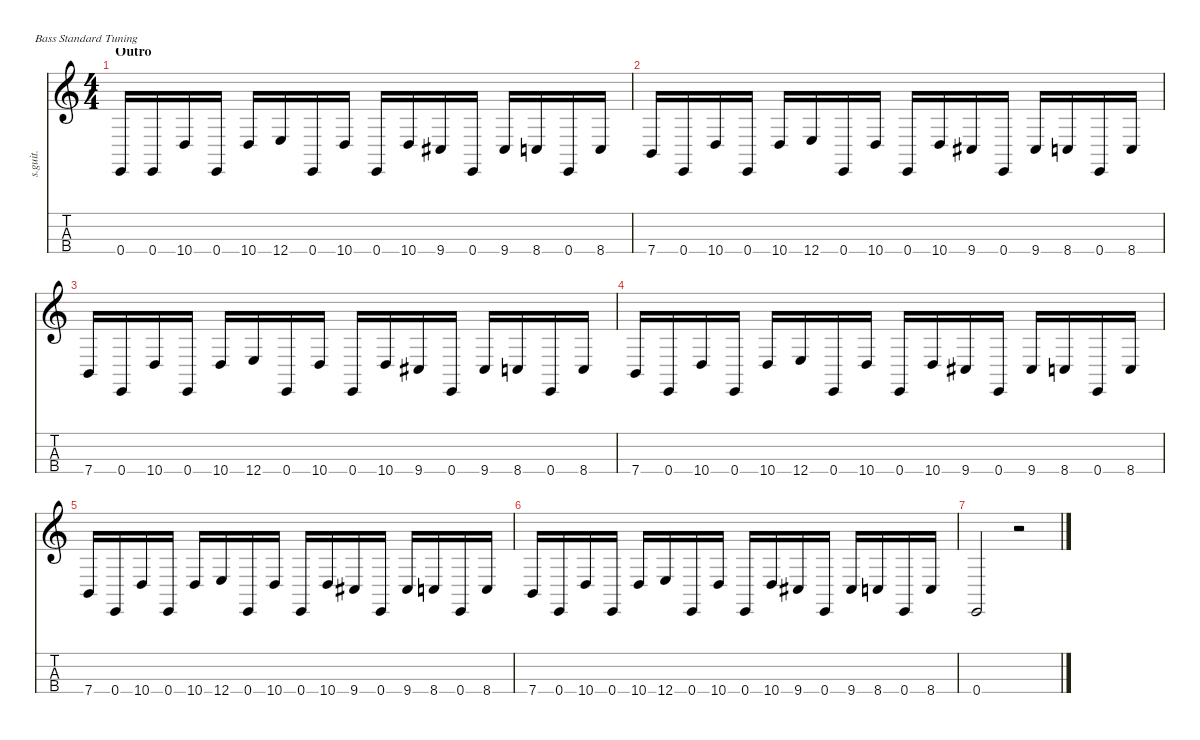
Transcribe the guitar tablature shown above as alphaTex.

\defaultSystemsLayout 4
\hideDynamics
\bracketExtendMode nobrackets
\track ("Chris Wolstenholm - Bass" "s.guit.") {instrument electricbassfinger}
\staff {score tabs}
\tuning (G2 D2 A1 E1)
\ts (4 4)
\section ("" "Outro")
\tempo (93 hide)
\clef g2
\ks c
0.4.16{lyrics (0 "") lyrics (1 "") lyrics (2 "") lyrics (3 "") lyrics (4 "") dy f} 0.4.16{lyrics (0 "") lyrics (1 "") lyrics (2 "") lyrics (3 "") lyrics (4 "")} 10.4.16{lyrics (0 "") lyrics (1 "") lyrics (2 "") lyrics (3 "") lyrics (4 "")} 0.4.16{lyrics (0 "") lyrics (1 "") lyrics (2 "") lyrics (3 "") lyrics (4 "")} 10.4.16{lyrics (0 "") lyrics (1 "") lyrics (2 "") lyrics (3 "") lyrics (4 "")} 12.4.16{lyrics (0 "") lyrics (1 "") lyrics (2 "") lyrics (3 "") lyrics (4 "")} 0.4.16{lyrics (0 "") lyrics (1 "") lyrics (2 "") lyrics (3 "") lyrics (4 "")} 10.4.16{lyrics (0 "") lyrics (1 "") lyrics (2 "") lyrics (3 "") lyrics (4 "")} 0.4.16{lyrics (0 "") lyrics (1 "") lyrics (2 "") lyrics (3 "") lyrics (4 "")} 10.4.16{lyrics (0 "") lyrics (1 "") lyrics (2 "") lyrics (3 "") lyrics (4 "")} 9.4{acc #}.16{lyrics (0 "") lyrics (1 "") lyrics (2 "") lyrics (3 "") lyrics (4 "")} 0.4.16{lyrics (0 "") lyrics (1 "") lyrics (2 "") lyrics (3 "") lyrics (4 "")} 9.4{acc #}.16{lyrics (0 "") lyrics (1 "") lyrics (2 "") lyrics (3 "") lyrics (4 "")} 8.4.16{lyrics (0 "") lyrics (1 "") lyrics (2 "") lyrics (3 "") lyrics (4 "")} 0.4.16{lyrics (0 "") lyrics (1 "") lyrics (2 "") lyrics (3 "") lyrics (4 "")} 8.4.16{lyrics (0 "") lyrics (1 "") lyrics (2 "") lyrics (3 "") lyrics (4 "")} |
7.4.16{lyrics (0 "") lyrics (1 "") lyrics (2 "") lyrics (3 "") lyrics (4 "")} 0.4.16{lyrics (0 "") lyrics (1 "") lyrics (2 "") lyrics (3 "") lyrics (4 "")} 10.4.16{lyrics (0 "") lyrics (1 "") lyrics (2 "") lyrics (3 "") lyrics (4 "")} 0.4.16{lyrics (0 "") lyrics (1 "") lyrics (2 "") lyrics (3 "") lyrics (4 "")} 10.4.16{lyrics (0 "") lyrics (1 "") lyrics (2 "") lyrics (3 "") lyrics (4 "")} 12.4.16{lyrics (0 "") lyrics (1 "") lyrics (2 "") lyrics (3 "") lyrics (4 "")} 0.4.16{lyrics (0 "") lyrics (1 "") lyrics (2 "") lyrics (3 "") lyrics (4 "")} 10.4.16{lyrics (0 "") lyrics (1 "") lyrics (2 "") lyrics (3 "") lyrics (4 "")} 0.4.16{lyrics (0 "") lyrics (1 "") lyrics (2 "") lyrics (3 "") lyrics (4 "")} 10.4.16{lyrics (0 "") lyrics (1 "") lyrics (2 "") lyrics (3 "") lyrics (4 "")} 9.4{acc #}.16{lyrics (0 "") lyrics (1 "") lyrics (2 "") lyrics (3 "") lyrics (4 "")} 0.4.16{lyrics (0 "") lyrics (1 "") lyrics (2 "") lyrics (3 "") lyrics (4 "")} 9.4{acc #}.16{lyrics (0 "") lyrics (1 "") lyrics (2 "") lyrics (3 "") lyrics (4 "")} 8.4.16{lyrics (0 "") lyrics (1 "") lyrics (2 "") lyrics (3 "") lyrics (4 "")} 0.4.16{lyrics (0 "") lyrics (1 "") lyrics (2 "") lyrics (3 "") lyrics (4 "")} 8.4.16{lyrics (0 "") lyrics (1 "") lyrics (2 "") lyrics (3 "") lyrics (4 "")} |
7.4.16{lyrics (0 "") lyrics (1 "") lyrics (2 "") lyrics (3 "") lyrics (4 "")} 0.4.16{lyrics (0 "") lyrics (1 "") lyrics (2 "") lyrics (3 "") lyrics (4 "")} 10.4.16{lyrics (0 "") lyrics (1 "") lyrics (2 "") lyrics (3 "") lyrics (4 "")} 0.4.16{lyrics (0 "") lyrics (1 "") lyrics (2 "") lyrics (3 "") lyrics (4 "")} 10.4.16{lyrics (0 "") lyrics (1 "") lyrics (2 "") lyrics (3 "") lyrics (4 "")} 12.4.16{lyrics (0 "") lyrics (1 "") lyrics (2 "") lyrics (3 "") lyrics (4 "")} 0.4.16{lyrics (0 "") lyrics (1 "") lyrics (2 "") lyrics (3 "") lyrics (4 "")} 10.4.16{lyrics (0 "") lyrics (1 "") lyrics (2 "") lyrics (3 "") lyrics (4 "")} 0.4.16{lyrics (0 "") lyrics (1 "") lyrics (2 "") lyrics (3 "") lyrics (4 "")} 10.4.16{lyrics (0 "") lyrics (1 "") lyrics (2 "") lyrics (3 "") lyrics (4 "")} 9.4{acc #}.16{lyrics (0 "") lyrics (1 "") lyrics (2 "") lyrics (3 "") lyrics (4 "")} 0.4.16{lyrics (0 "") lyrics (1 "") lyrics (2 "") lyrics (3 "") lyrics (4 "")} 9.4{acc #}.16{lyrics (0 "") lyrics (1 "") lyrics (2 "") lyrics (3 "") lyrics (4 "")} 8.4.16{lyrics (0 "") lyrics (1 "") lyrics (2 "") lyrics (3 "") lyrics (4 "")} 0.4.16{lyrics (0 "") lyrics (1 "") lyrics (2 "") lyrics (3 "") lyrics (4 "")} 8.4.16{lyrics (0 "") lyrics (1 "") lyrics (2 "") lyrics (3 "") lyrics (4 "")} |
7.4.16{lyrics (0 "") lyrics (1 "") lyrics (2 "") lyrics (3 "") lyrics (4 "")} 0.4.16{lyrics (0 "") lyrics (1 "") lyrics (2 "") lyrics (3 "") lyrics (4 "")} 10.4.16{lyrics (0 "") lyrics (1 "") lyrics (2 "") lyrics (3 "") lyrics (4 "")} 0.4.16{lyrics (0 "") lyrics (1 "") lyrics (2 "") lyrics (3 "") lyrics (4 "")} 10.4.16{lyrics (0 "") lyrics (1 "") lyrics (2 "") lyrics (3 "") lyrics (4 "")} 12.4.16{lyrics (0 "") lyrics (1 "") lyrics (2 "") lyrics (3 "") lyrics (4 "")} 0.4.16{lyrics (0 "") lyrics (1 "") lyrics (2 "") lyrics (3 "") lyrics (4 "")} 10.4.16{lyrics (0 "") lyrics (1 "") lyrics (2 "") lyrics (3 "") lyrics (4 "")} 0.4.16{lyrics (0 "") lyrics (1 "") lyrics (2 "") lyrics (3 "") lyrics (4 "")} 10.4.16{lyrics (0 "") lyrics (1 "") lyrics (2 "") lyrics (3 "") lyrics (4 "")} 9.4{acc #}.16{lyrics (0 "") lyrics (1 "") lyrics (2 "") lyrics (3 "") lyrics (4 "")} 0.4.16{lyrics (0 "") lyrics (1 "") lyrics (2 "") lyrics (3 "") lyrics (4 "")} 9.4{acc #}.16{lyrics (0 "") lyrics (1 "") lyrics (2 "") lyrics (3 "") lyrics (4 "")} 8.4.16{lyrics (0 "") lyrics (1 "") lyrics (2 "") lyrics (3 "") lyrics (4 "")} 0.4.16{lyrics (0 "") lyrics (1 "") lyrics (2 "") lyrics (3 "") lyrics (4 "")} 8.4.16{lyrics (0 "") lyrics (1 "") lyrics (2 "") lyrics (3 "") lyrics (4 "")} |
7.4.16{lyrics (0 "") lyrics (1 "") lyrics (2 "") lyrics (3 "") lyrics (4 "")} 0.4.16{lyrics (0 "") lyrics (1 "") lyrics (2 "") lyrics (3 "") lyrics (4 "")} 10.4.16{lyrics (0 "") lyrics (1 "") lyrics (2 "") lyrics (3 "") lyrics (4 "")} 0.4.16{lyrics (0 "") lyrics (1 "") lyrics (2 "") lyrics (3 "") lyrics (4 "")} 10.4.16{lyrics (0 "") lyrics (1 "") lyrics (2 "") lyrics (3 "") lyrics (4 "")} 12.4.16{lyrics (0 "") lyrics (1 "") lyrics (2 "") lyrics (3 "") lyrics (4 "")} 0.4.16{lyrics (0 "") lyrics (1 "") lyrics (2 "") lyrics (3 "") lyrics (4 "")} 10.4.16{lyrics (0 "") lyrics (1 "") lyrics (2 "") lyrics (3 "") lyrics (4 "")} 0.4.16{lyrics (0 "") lyrics (1 "") lyrics (2 "") lyrics (3 "") lyrics (4 "")} 10.4.16{lyrics (0 "") lyrics (1 "") lyrics (2 "") lyrics (3 "") lyrics (4 "")} 9.4{acc #}.16{lyrics (0 "") lyrics (1 "") lyrics (2 "") lyrics (3 "") lyrics (4 "")} 0.4.16{lyrics (0 "") lyrics (1 "") lyrics (2 "") lyrics (3 "") lyrics (4 "")} 9.4{acc #}.16{lyrics (0 "") lyrics (1 "") lyrics (2 "") lyrics (3 "") lyrics (4 "")} 8.4.16{lyrics (0 "") lyrics (1 "") lyrics (2 "") lyrics (3 "") lyrics (4 "")} 0.4.16{lyrics (0 "") lyrics (1 "") lyrics (2 "") lyrics (3 "") lyrics (4 "")} 8.4.16{lyrics (0 "") lyrics (1 "") lyrics (2 "") lyrics (3 "") lyrics (4 "")} |
7.4.16{lyrics (0 "") lyrics (1 "") lyrics (2 "") lyrics (3 "") lyrics (4 "")} 0.4.16{lyrics (0 "") lyrics (1 "") lyrics (2 "") lyrics (3 "") lyrics (4 "")} 10.4.16{lyrics (0 "") lyrics (1 "") lyrics (2 "") lyrics (3 "") lyrics (4 "")} 0.4.16{lyrics (0 "") lyrics (1 "") lyrics (2 "") lyrics (3 "") lyrics (4 "")} 10.4.16{lyrics (0 "") lyrics (1 "") lyrics (2 "") lyrics (3 "") lyrics (4 "")} 12.4.16{lyrics (0 "") lyrics (1 "") lyrics (2 "") lyrics (3 "") lyrics (4 "")} 0.4.16{lyrics (0 "") lyrics (1 "") lyrics (2 "") lyrics (3 "") lyrics (4 "")} 10.4.16{lyrics (0 "") lyrics (1 "") lyrics (2 "") lyrics (3 "") lyrics (4 "")} 0.4.16{lyrics (0 "") lyrics (1 "") lyrics (2 "") lyrics (3 "") lyrics (4 "")} 10.4.16{lyrics (0 "") lyrics (1 "") lyrics (2 "") lyrics (3 "") lyrics (4 "")} 9.4{acc #}.16{lyrics (0 "") lyrics (1 "") lyrics (2 "") lyrics (3 "") lyrics (4 "")} 0.4.16{lyrics (0 "") lyrics (1 "") lyrics (2 "") lyrics (3 "") lyrics (4 "")} 9.4{acc #}.16{lyrics (0 "") lyrics (1 "") lyrics (2 "") lyrics (3 "") lyrics (4 "")} 8.4.16{lyrics (0 "") lyrics (1 "") lyrics (2 "") lyrics (3 "") lyrics (4 "")} 0.4.16{lyrics (0 "") lyrics (1 "") lyrics (2 "") lyrics (3 "") lyrics (4 "")} 8.4.16{lyrics (0 "") lyrics (1 "") lyrics (2 "") lyrics (3 "") lyrics (4 "")} |
0.4.2{lyrics (0 "") lyrics (1 "") lyrics (2 "") lyrics (3 "") lyrics (4 "")} r.2
